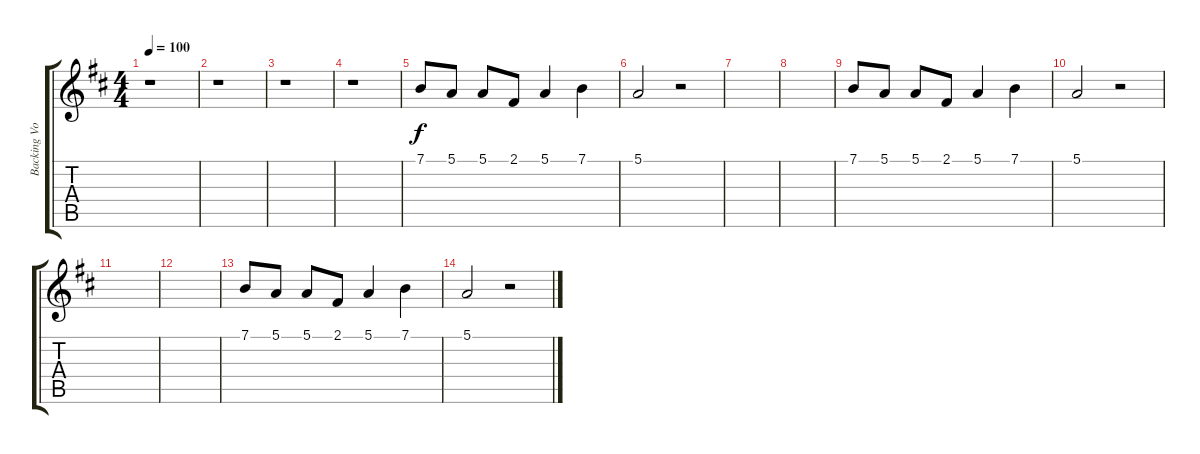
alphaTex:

\track ("Backing Vocals" "Backing Vo") {instrument pad4choir}
\staff {score tabs}
\tuning (E4 B3 G3 D3 A2 E2) {hide}
\ts (4 4)
\tempo 100
\clef g2
\ks d
r.1{dy f} |
r.1 |
r.1 |
r.1 |
7.1.8 5.1.8 5.1.8 2.1.8 5.1.4 7.1.4 |
5.1.2 r.2 |
|
|
7.1.8 5.1.8 5.1.8 2.1.8 5.1.4 7.1.4 |
5.1.2 r.2 |
|
|
7.1.8 5.1.8 5.1.8 2.1.8 5.1.4 7.1.4 |
5.1.2 r.2
